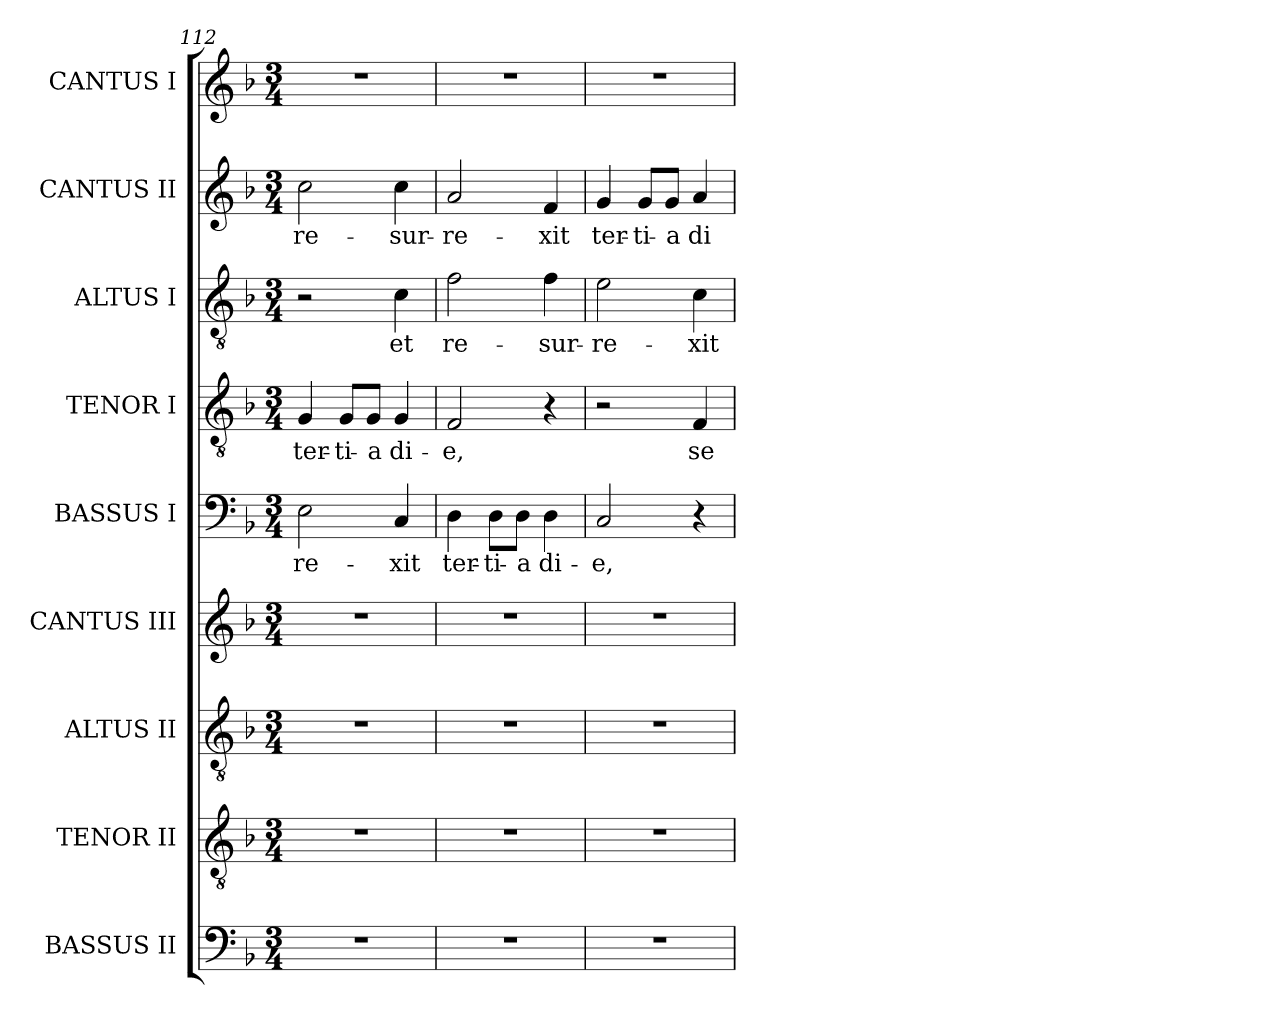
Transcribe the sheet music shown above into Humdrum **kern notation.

**kern	**kern	**kern	**kern	**kern	**text	**kern	**text	**kern	**text	**kern	**text	**kern
*part9	*part8	*part7	*part6	*part5	*part5	*part4	*part4	*part3	*part3	*part2	*part2	*part1
*staff9	*staff8	*staff7	*staff6	*staff5	*staff5	*staff4	*staff4	*staff3	*staff3	*staff2	*staff2	*staff1
*I"BASSUS II	*I"TENOR II	*I"ALTUS II	*I"CANTUS III	*I"BASSUS I	*	*I"TENOR I	*	*I"ALTUS I	*	*I"CANTUS II	*	*I"CANTUS I
*I'B. II	*I'T. II	*I'A. II	*I'C. III	*I'B. I	*	*I'T. I	*	*I'A. I	*	*I'C. II	*	*I'C. I
*clefF4	*clefGv2	*clefGv2	*clefG2	*clefF4	*	*clefGv2	*	*clefGv2	*	*clefG2	*	*clefG2
*	*ITrd7c12	*ITrd7c12	*	*	*	*ITrd7c12	*	*ITrd7c12	*	*	*	*
*k[b-]	*k[b-]	*k[b-]	*k[b-]	*k[b-]	*	*k[b-]	*	*k[b-]	*	*k[b-]	*	*k[b-]
*F:	*F:	*F:	*F:	*F:	*	*F:	*	*F:	*	*F:	*	*F:
*M3/4	*M3/4	*M3/4	*M3/4	*M3/4	*	*M3/4	*	*M3/4	*	*M3/4	*	*M3/4
=112	=112	=112	=112	=112	=112	=112	=112	=112	=112	=112	=112	=112
!LO:N:vis=1	!LO:N:vis=1	!LO:N:vis=1	!LO:N:vis=1	!	!	!	!	!	!	!	!	!
!	!	!	!	!	!LO:LY:b:color=#000000	!	!	!	!	!	!	!
!	!	!	!	!	!	!	!LO:LY:b:color=#000000	!	!	!	!	!
!	!	!	!	!	!	!	!	!	!	!	!LO:LY:b:color=#000000	!LO:N:vis=1
2.r	2.r	2.r	2.r	2Ei\	-re-	4GGi/	ter-	2r	.	2cci\	re-	2.r
!	!	!	!	!	!	!	!LO:LY:b:color=#000000	!	!	!	!	!
.	.	.	.	.	.	8GGi/L	-ti-	.	.	.	.	.
!	!	!	!	!	!	!	!LO:LY:b:color=#000000	!	!	!	!	!
.	.	.	.	.	.	8GGi/J	-a	.	.	.	.	.
!	!	!	!	!	!LO:LY:b:color=#000000	!	!	!	!	!	!	!
!	!	!	!	!	!	!	!LO:LY:b:color=#000000	!	!	!	!	!
!	!	!	!	!	!	!	!	!	!LO:LY:b:color=#000000	!	!	!
!	!	!	!	!	!	!	!	!	!	!	!LO:LY:b:color=#000000	!
.	.	.	.	4Ci/	-xit	4GGi/	di-	4Ci\	et	4cci\	-sur-	.
=113	=113	=113	=113	=113	=113	=113	=113	=113	=113	=113	=113	=113
!LO:N:vis=1	!LO:N:vis=1	!LO:N:vis=1	!LO:N:vis=1	!	!	!	!	!	!	!	!	!
!	!	!	!	!	!LO:LY:b:color=#000000	!	!	!	!	!	!	!
!	!	!	!	!	!	!	!LO:LY:b:color=#000000	!	!	!	!	!
!	!	!	!	!	!	!	!	!	!LO:LY:b:color=#000000	!	!	!
!	!	!	!	!	!	!	!	!	!	!	!LO:LY:b:color=#000000	!LO:N:vis=1
2.r	2.r	2.r	2.r	4Di\	ter-	2FFi/	-e,	2Fi\	re-	2ai/	-re-	2.r
!	!	!	!	!	!LO:LY:b:color=#000000	!	!	!	!	!	!	!
.	.	.	.	8Di\L	-ti-	.	.	.	.	.	.	.
!	!	!	!	!	!LO:LY:b:color=#000000	!	!	!	!	!	!	!
.	.	.	.	8Di\J	-a	.	.	.	.	.	.	.
!	!	!	!	!	!LO:LY:b:color=#000000	!	!	!	!	!	!	!
!	!	!	!	!	!	!	!	!	!LO:LY:b:color=#000000	!	!	!
!	!	!	!	!	!	!	!	!	!	!	!LO:LY:b:color=#000000	!
.	.	.	.	4Di\	di-	4r	.	4Fi\	-sur-	4fi/	-xit	.
=114	=114	=114	=114	=114	=114	=114	=114	=114	=114	=114	=114	=114
!LO:N:vis=1	!LO:N:vis=1	!LO:N:vis=1	!LO:N:vis=1	!	!	!	!	!	!	!	!	!
!	!	!	!	!	!LO:LY:b:color=#000000	!	!	!	!	!	!	!
!	!	!	!	!	!	!	!	!	!LO:LY:b:color=#000000	!	!	!
!	!	!	!	!	!	!	!	!	!	!	!LO:LY:b:color=#000000	!LO:N:vis=1
2.r	2.r	2.r	2.r	2Ci/	-e,	2r	.	2Ei\	-re-	4gi/	ter-	2.r
!	!	!	!	!	!	!	!	!	!	!	!LO:LY:b:color=#000000	!
.	.	.	.	.	.	.	.	.	.	8gi/L	-ti-	.
!	!	!	!	!	!	!	!	!	!	!	!LO:LY:b:color=#000000	!
.	.	.	.	.	.	.	.	.	.	8gi/J	-a	.
!	!	!	!	!	!	!	!LO:LY:b:color=#000000	!	!	!	!	!
!	!	!	!	!	!	!	!	!	!LO:LY:b:color=#000000	!	!	!
!	!	!	!	!	!	!	!	!	!	!	!LO:LY:b:color=#000000	!
.	.	.	.	4r	.	4FFi/	se-	4Ci\	-xit	4ai/	di-	.
=	=	=	=	=	=	=	=	=	=	=	=	=
*-	*-	*-	*-	*-	*-	*-	*-	*-	*-	*-	*-	*-
